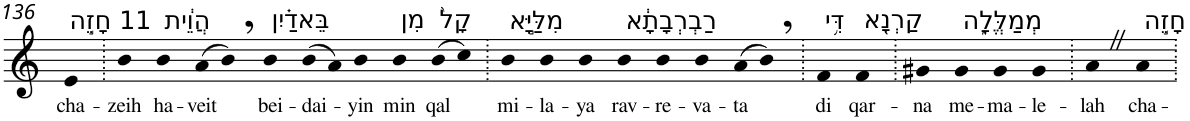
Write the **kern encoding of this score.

**kern	**text
*part1	*part1
*staff1	*staff1
*I"Piano	*
*I'Pno	*
!!LO:PB:g=z
*clefG2	*
*k[]	*
=136	=136
!LO:TX:a:t=11 חָזֵ֣ה	!
!	!LO:LY:b
4e	cha-
=137.	=137.
!	!LO:LY:b
4b	-zeih
!LO:TX:a:t=הֲוֵ֔ית	!
!	!LO:LY:b
4b	ha-
!	!LO:LY:b
(>8a	-veit
8b,)	.
!LO:TX:a:t=בֵּאדַ֗יִן	!
!	!LO:LY:b
4b	bei-
!	!LO:LY:b
(>8b	-dai-
8a)	.
!	!LO:LY:b
4b	-yin
!LO:TX:a:t=מִן	!
!	!LO:LY:b
4b	min
!LO:TX:a:t=קָל֙	!
!	!LO:LY:b
(>8b	qal
8cc)	.
=138.	=138.
!LO:TX:a:t=מִלַּיָּ֣א	!
!	!LO:LY:b
4b	mi-
!	!LO:LY:b
4b	-la-
!	!LO:LY:b
4b	-ya
!LO:TX:a:t=רַבְרְבָתָ֔א	!
!	!LO:LY:b
4b	rav-
!	!LO:LY:b
4b	-re-
!	!LO:LY:b
4b	-va-
!	!LO:LY:b
(>8a	-ta
8b,)	.
=139.	=139.
!LO:TX:a:t=דִּ֥י	!
!	!LO:LY:b
4f	di
!LO:TX:a:t=קַרְנָ֖א	!
!	!LO:LY:b
4f	qar-
=140.	=140.
!	!LO:LY:b
4g#X	-na
!LO:TX:a:t=מְמַלֱּלָ֑ה	!
!	!LO:LY:b
4g#	me-
!	!LO:LY:b
4g#	-ma-
!	!LO:LY:b
4g#	-le-
=141.	=141.
!	!LO:LY:b
4aZ	-lah
!LO:TX:a:t=חָזֵ֣ה	!
!	!LO:LY:b
4a	cha-
=.	=.
*-	*-
